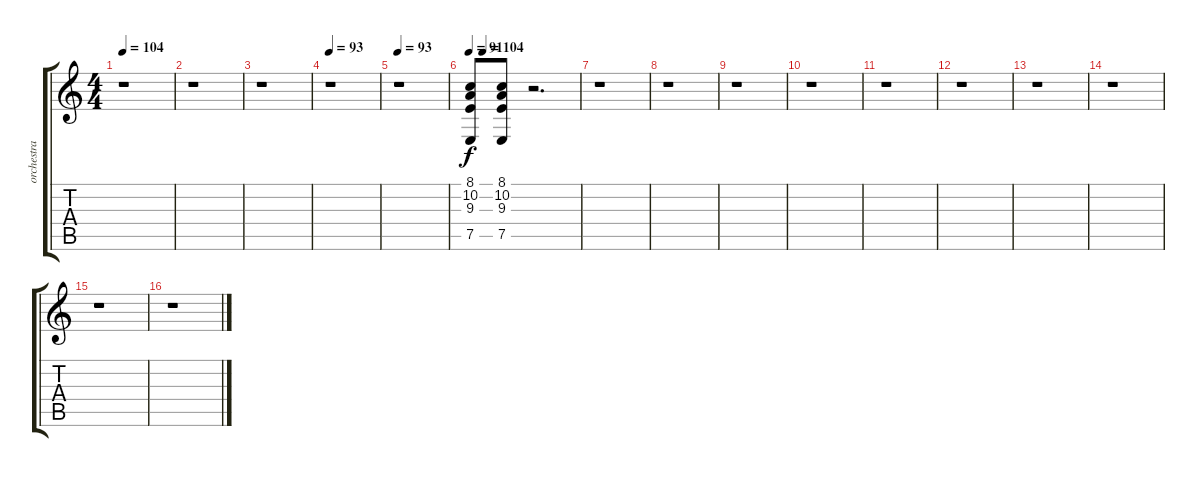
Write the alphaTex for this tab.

\track ("orchestra" "orchestra") {instrument orchestrahit}
\staff {score tabs}
\tuning (E4 B3 G3 D3 A2 E2) {hide}
\ts (4 4)
\tempo 104
\clef g2
\ks c
r.1{dy f} |
r.1 |
r.1 |
\tempo 93
r.1 |
\tempo 93
r.1 |
\tempo 91
\tempo (104 0.125)
(8.1 10.2 9.3 7.5).8 (8.1 10.2 9.3 7.5).8 r.2{d} |
r.1 |
r.1 |
r.1 |
r.1 |
r.1 |
r.1 |
r.1 |
r.1 |
r.1 |
r.1
